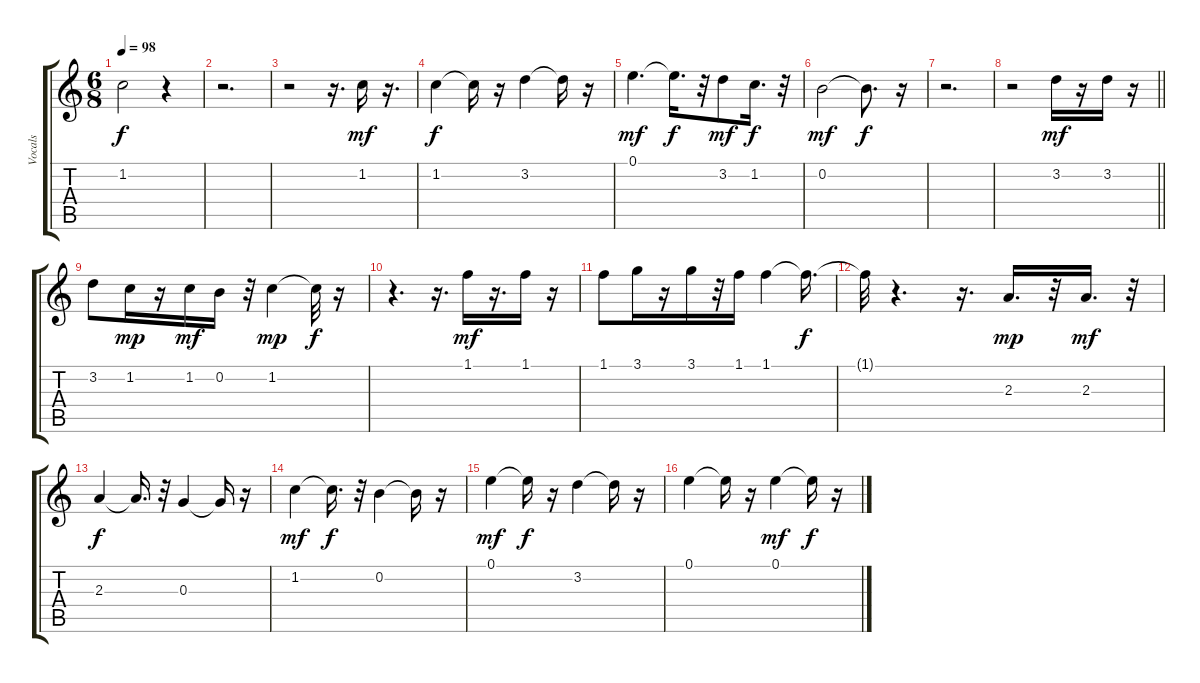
\track ("Vocals" "Vocals") {instrument electricguitarjazz}
\staff {score tabs}
\tuning (E4 B3 G3 D3 A2 E2) {hide}
\ts (6 8)
\tempo 98
\clef g2
\ks c
1.2.2{dy f} r.4 |
r.2{d} |
r.2 r.16{d} 1.2.16{dy mf} r.16{d} |
1.2.4{dy f} 1.2{t}.16 r.16 3.2.4 3.2{t}.16 r.16 |
0.1.4{d dy mf} 0.1{t}.16{d dy f} r.32 3.2.8{dy mf} 1.2.16{d dy f} r.32 |
0.2.2{dy mf} 0.2{t}.8{d dy f} r.16 |
r.2{d} |
\barLineRight lightlight
r.2 3.2.16{dy mf} r.16 3.2.16 r.16 |
3.2.8 1.2.16{dy mp} r.16 1.2.16{dy mf} 0.2.16 r.32 1.2.4{dy mp} 1.2{t}.32{dy f} r.16 |
r.4{d} r.16{d} 1.1.16{dy mf} r.16{d} 1.1.16 r.16 |
1.1.8 3.1.16 r.16 3.1.16 r.32 1.1.16 1.1.4 1.1{t}.16{d dy f} |
1.1{t}.32 r.4{d} r.16{d} 2.3.16{d dy mp} r.32 2.3.16{d dy mf} r.32 |
2.3.4{dy f} 2.3{t}.16{d} r.32 0.3.4 0.3{t}.16 r.16 |
1.2.4{dy mf} 1.2{t}.16{d dy f} r.32 0.2.4 0.2{t}.16 r.16 |
0.1.4{dy mf} 0.1{t}.16{dy f} r.16 3.2.4 3.2{t}.16 r.16 |
0.1.4 0.1{t}.16 r.16 0.1.4{dy mf} 0.1{t}.16{dy f} r.16
